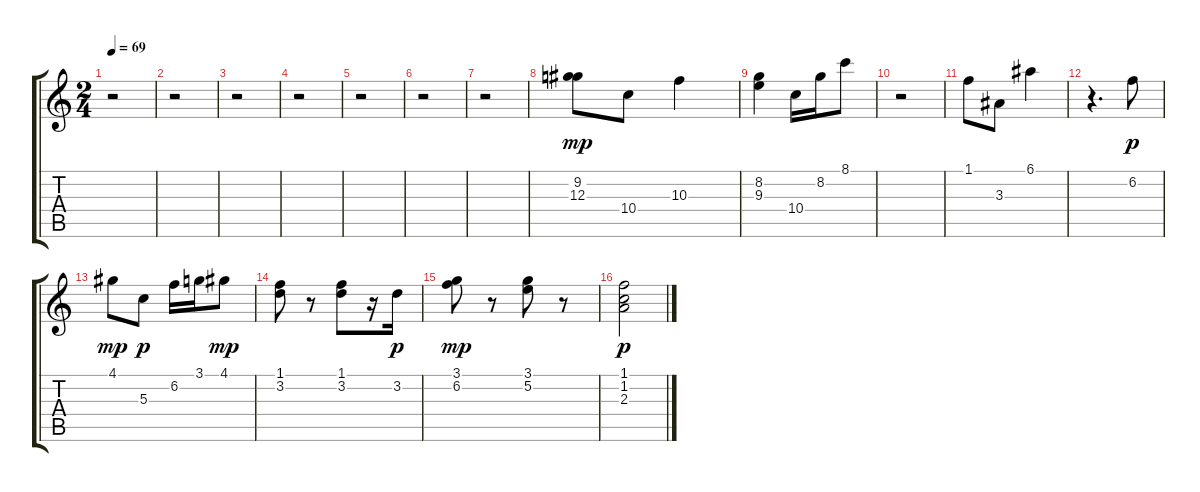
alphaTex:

\track "" {instrument acousticguitarnylon}
\staff {score tabs}
\tuning (E4 B3 G3 D3 A2 E2) {hide}
\ts (2 4)
\tempo 69
\clef g2
\ks c
r.2{dy p} |
r.2 |
r.2 |
r.2 |
r.2 |
r.2 |
r.2 |
(9.2 12.3).8{dy mp} 10.4.8 10.3.4 |
(8.2 9.3).4 10.4.16 8.2.16 8.1.8 |
r.2 |
1.1.8 3.3.8 6.1.4 |
r.4{d} 6.2.8{dy p} |
4.1.8{dy mp} 5.3.8{dy p} 6.2.16 3.1.16 4.1.8{dy mp} |
(1.1 3.2).8 r.8 (1.1 3.2).8 r.16 3.2.16{dy p} |
(3.1 6.2).8{dy mp} r.8 (3.1 5.2).8 r.8 |
(1.1 1.2 2.3).2{dy p}
